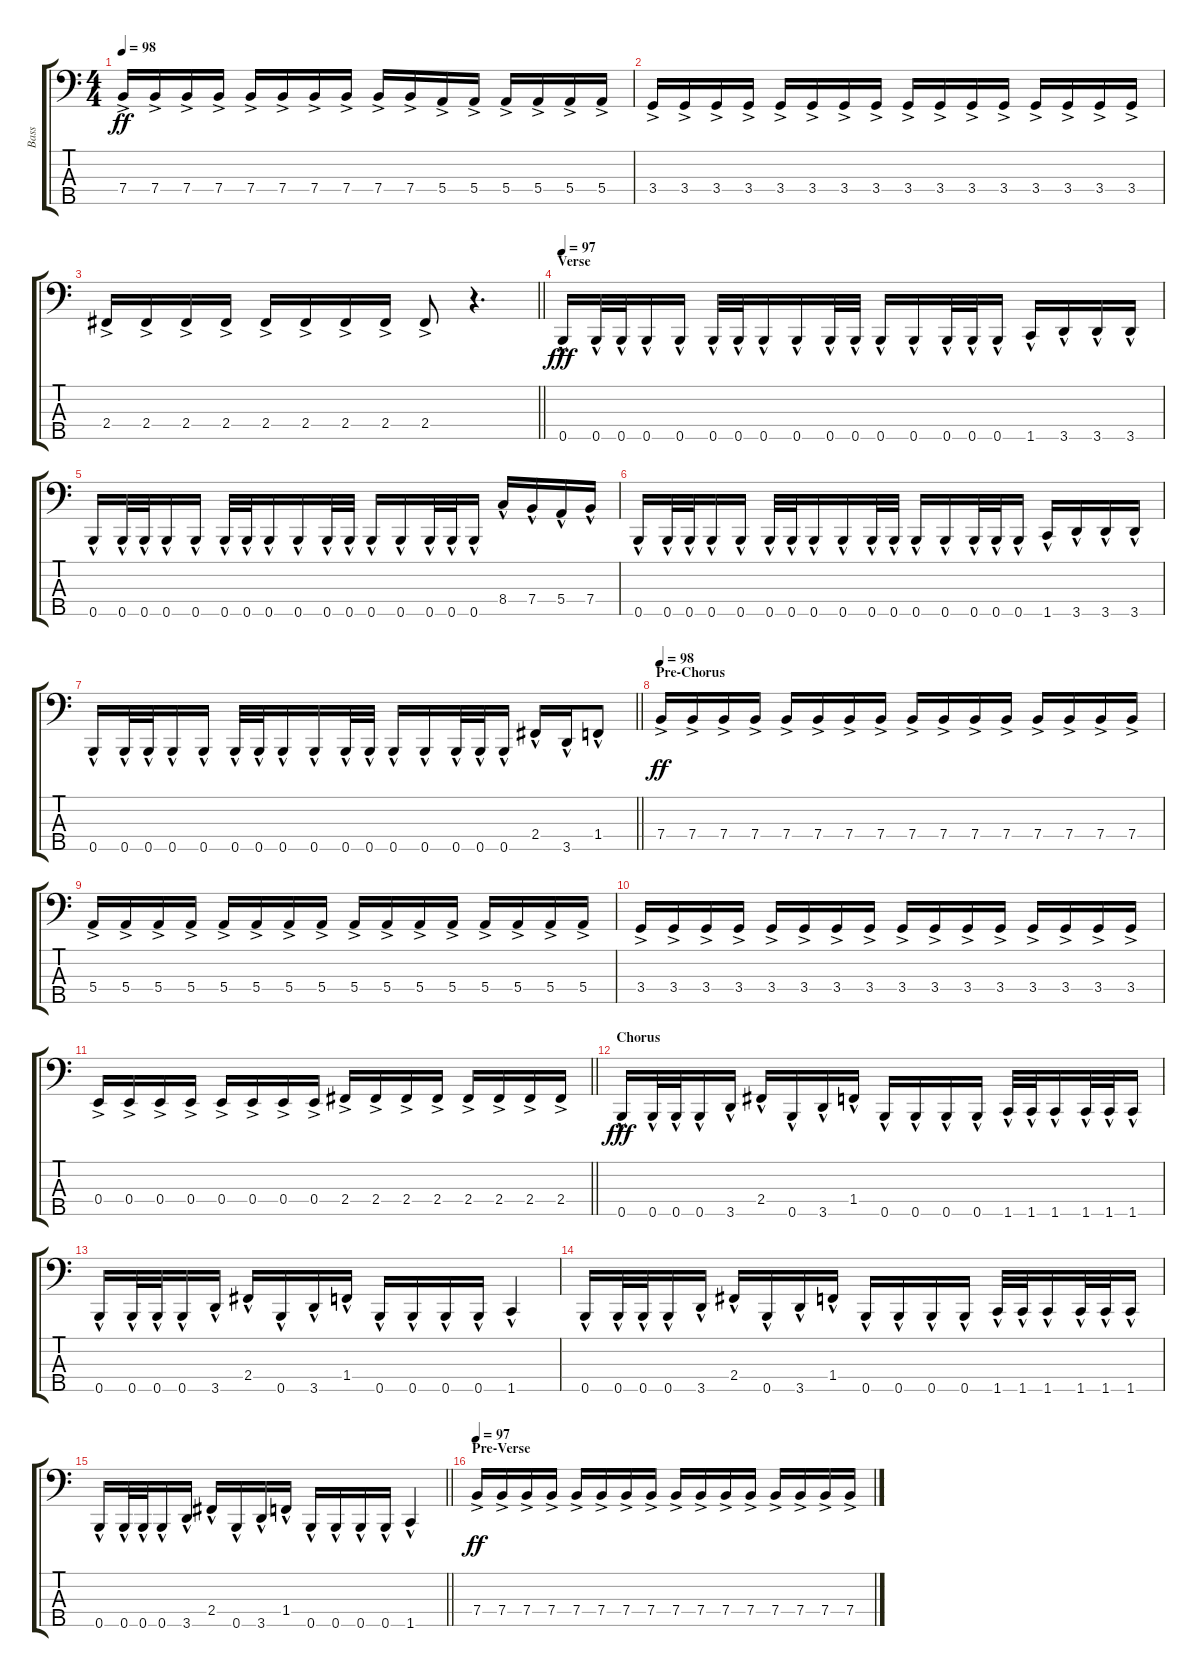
\track ("Bass" "Bass") {instrument electricbassfinger}
\staff {score tabs}
\tuning (G2 D2 A1 E1 B0) {hide}
\ts (4 4)
\tempo 98
\clef f4
\ks c
7.4{ac}.16{dy ff} 7.4{ac}.16 7.4{ac}.16 7.4{ac}.16 7.4{ac}.16 7.4{ac}.16 7.4{ac}.16 7.4{ac}.16 7.4{ac}.16 7.4{ac}.16 5.4{ac}.16 5.4{ac}.16 5.4{ac}.16 5.4{ac}.16 5.4{ac}.16 5.4{ac}.16 |
3.4{ac}.16 3.4{ac}.16 3.4{ac}.16 3.4{ac}.16 3.4{ac}.16 3.4{ac}.16 3.4{ac}.16 3.4{ac}.16 3.4{ac}.16 3.4{ac}.16 3.4{ac}.16 3.4{ac}.16 3.4{ac}.16 3.4{ac}.16 3.4{ac}.16 3.4{ac}.16 |
\barLineRight lightlight
2.4{ac}.16 2.4{ac}.16 2.4{ac}.16 2.4{ac}.16 2.4{ac}.16 2.4{ac}.16 2.4{ac}.16 2.4{ac}.16 2.4{ac}.8 r.4{d} |
\section ("" "Verse")
\tempo 97
0.5{hac}.16{dy fff} 0.5{hac}.32 0.5{hac}.32 0.5{hac}.16 0.5{hac}.16 0.5{hac}.32 0.5{hac}.32 0.5{hac}.16 0.5{hac}.16 0.5{hac}.32 0.5{hac}.32 0.5{hac}.16 0.5{hac}.16 0.5{hac}.32 0.5{hac}.32 0.5{hac}.16 1.5{hac}.16 3.5{hac}.16 3.5{hac}.16 3.5{hac}.16 |
0.5{hac}.16 0.5{hac}.32 0.5{hac}.32 0.5{hac}.16 0.5{hac}.16 0.5{hac}.32 0.5{hac}.32 0.5{hac}.16 0.5{hac}.16 0.5{hac}.32 0.5{hac}.32 0.5{hac}.16 0.5{hac}.16 0.5{hac}.32 0.5{hac}.32 0.5{hac}.16 8.4{hac}.16 7.4{hac}.16 5.4{hac}.16 7.4{hac}.16 |
0.5{hac}.16 0.5{hac}.32 0.5{hac}.32 0.5{hac}.16 0.5{hac}.16 0.5{hac}.32 0.5{hac}.32 0.5{hac}.16 0.5{hac}.16 0.5{hac}.32 0.5{hac}.32 0.5{hac}.16 0.5{hac}.16 0.5{hac}.32 0.5{hac}.32 0.5{hac}.16 1.5{hac}.16 3.5{hac}.16 3.5{hac}.16 3.5{hac}.16 |
\barLineRight lightlight
0.5{hac}.16 0.5{hac}.32 0.5{hac}.32 0.5{hac}.16 0.5{hac}.16 0.5{hac}.32 0.5{hac}.32 0.5{hac}.16 0.5{hac}.16 0.5{hac}.32 0.5{hac}.32 0.5{hac}.16 0.5{hac}.16 0.5{hac}.32 0.5{hac}.32 0.5{hac}.16 2.4{hac}.16 3.5{hac}.16 1.4{hac}.8 |
\section ("" "Pre-Chorus")
\tempo 98
7.4{ac}.16{dy ff} 7.4{ac}.16 7.4{ac}.16 7.4{ac}.16 7.4{ac}.16 7.4{ac}.16 7.4{ac}.16 7.4{ac}.16 7.4{ac}.16 7.4{ac}.16 7.4{ac}.16 7.4{ac}.16 7.4{ac}.16 7.4{ac}.16 7.4{ac}.16 7.4{ac}.16 |
5.4{ac}.16 5.4{ac}.16 5.4{ac}.16 5.4{ac}.16 5.4{ac}.16 5.4{ac}.16 5.4{ac}.16 5.4{ac}.16 5.4{ac}.16 5.4{ac}.16 5.4{ac}.16 5.4{ac}.16 5.4{ac}.16 5.4{ac}.16 5.4{ac}.16 5.4{ac}.16 |
3.4{ac}.16 3.4{ac}.16 3.4{ac}.16 3.4{ac}.16 3.4{ac}.16 3.4{ac}.16 3.4{ac}.16 3.4{ac}.16 3.4{ac}.16 3.4{ac}.16 3.4{ac}.16 3.4{ac}.16 3.4{ac}.16 3.4{ac}.16 3.4{ac}.16 3.4{ac}.16 |
\barLineRight lightlight
0.4{ac}.16 0.4{ac}.16 0.4{ac}.16 0.4{ac}.16 0.4{ac}.16 0.4{ac}.16 0.4{ac}.16 0.4{ac}.16 2.4{ac}.16 2.4{ac}.16 2.4{ac}.16 2.4{ac}.16 2.4{ac}.16 2.4{ac}.16 2.4{ac}.16 2.4{ac}.16 |
\section ("" "Chorus")
0.5{hac}.16{dy fff} 0.5{hac}.32 0.5{hac}.32 0.5{hac}.16 3.5{hac}.16 2.4{hac}.16 0.5{hac}.16 3.5{hac}.16 1.4{hac}.16 0.5{hac}.16 0.5{hac}.16 0.5{hac}.16 0.5{hac}.16 1.5{hac}.32 1.5{hac}.32 1.5{hac}.16 1.5{hac}.32 1.5{hac}.32 1.5{hac}.16 |
0.5{hac}.16 0.5{hac}.32 0.5{hac}.32 0.5{hac}.16 3.5{hac}.16 2.4{hac}.16 0.5{hac}.16 3.5{hac}.16 1.4{hac}.16 0.5{hac}.16 0.5{hac}.16 0.5{hac}.16 0.5{hac}.16 1.5{hac}.4 |
0.5{hac}.16 0.5{hac}.32 0.5{hac}.32 0.5{hac}.16 3.5{hac}.16 2.4{hac}.16 0.5{hac}.16 3.5{hac}.16 1.4{hac}.16 0.5{hac}.16 0.5{hac}.16 0.5{hac}.16 0.5{hac}.16 1.5{hac}.32 1.5{hac}.32 1.5{hac}.16 1.5{hac}.32 1.5{hac}.32 1.5{hac}.16 |
\barLineRight lightlight
0.5{hac}.16 0.5{hac}.32 0.5{hac}.32 0.5{hac}.16 3.5{hac}.16 2.4{hac}.16 0.5{hac}.16 3.5{hac}.16 1.4{hac}.16 0.5{hac}.16 0.5{hac}.16 0.5{hac}.16 0.5{hac}.16 1.5{hac}.4 |
\section ("" "Pre-Verse")
\tempo 97
7.4{ac}.16{dy ff} 7.4{ac}.16 7.4{ac}.16 7.4{ac}.16 7.4{ac}.16 7.4{ac}.16 7.4{ac}.16 7.4{ac}.16 7.4{ac}.16 7.4{ac}.16 7.4{ac}.16 7.4{ac}.16 7.4{ac}.16 7.4{ac}.16 7.4{ac}.16 7.4{ac}.16
